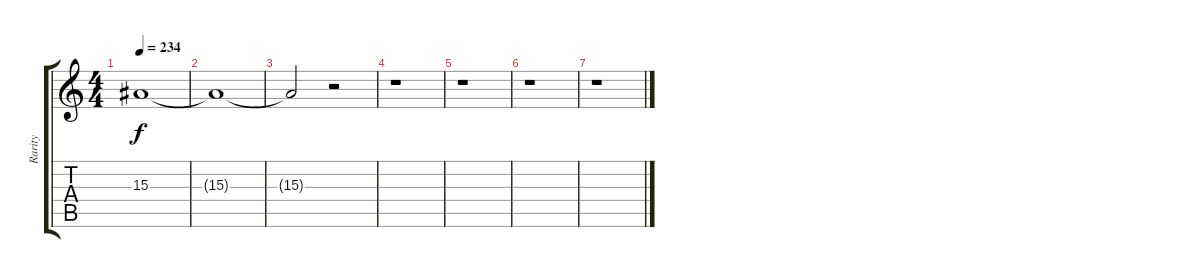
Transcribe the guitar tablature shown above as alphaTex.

\track ("Rarity" "Rarity") {instrument trumpet}
\staff {score tabs}
\tuning (E4 B3 G3 D3 A2 E2) {hide}
\ts (4 4)
\tempo 234
\clef g2
\ks c
15.3{t}.1{dy f} |
15.3{t}.1 |
15.3{t}.2 r.2 |
r.1 |
r.1 |
r.1 |
r.1
